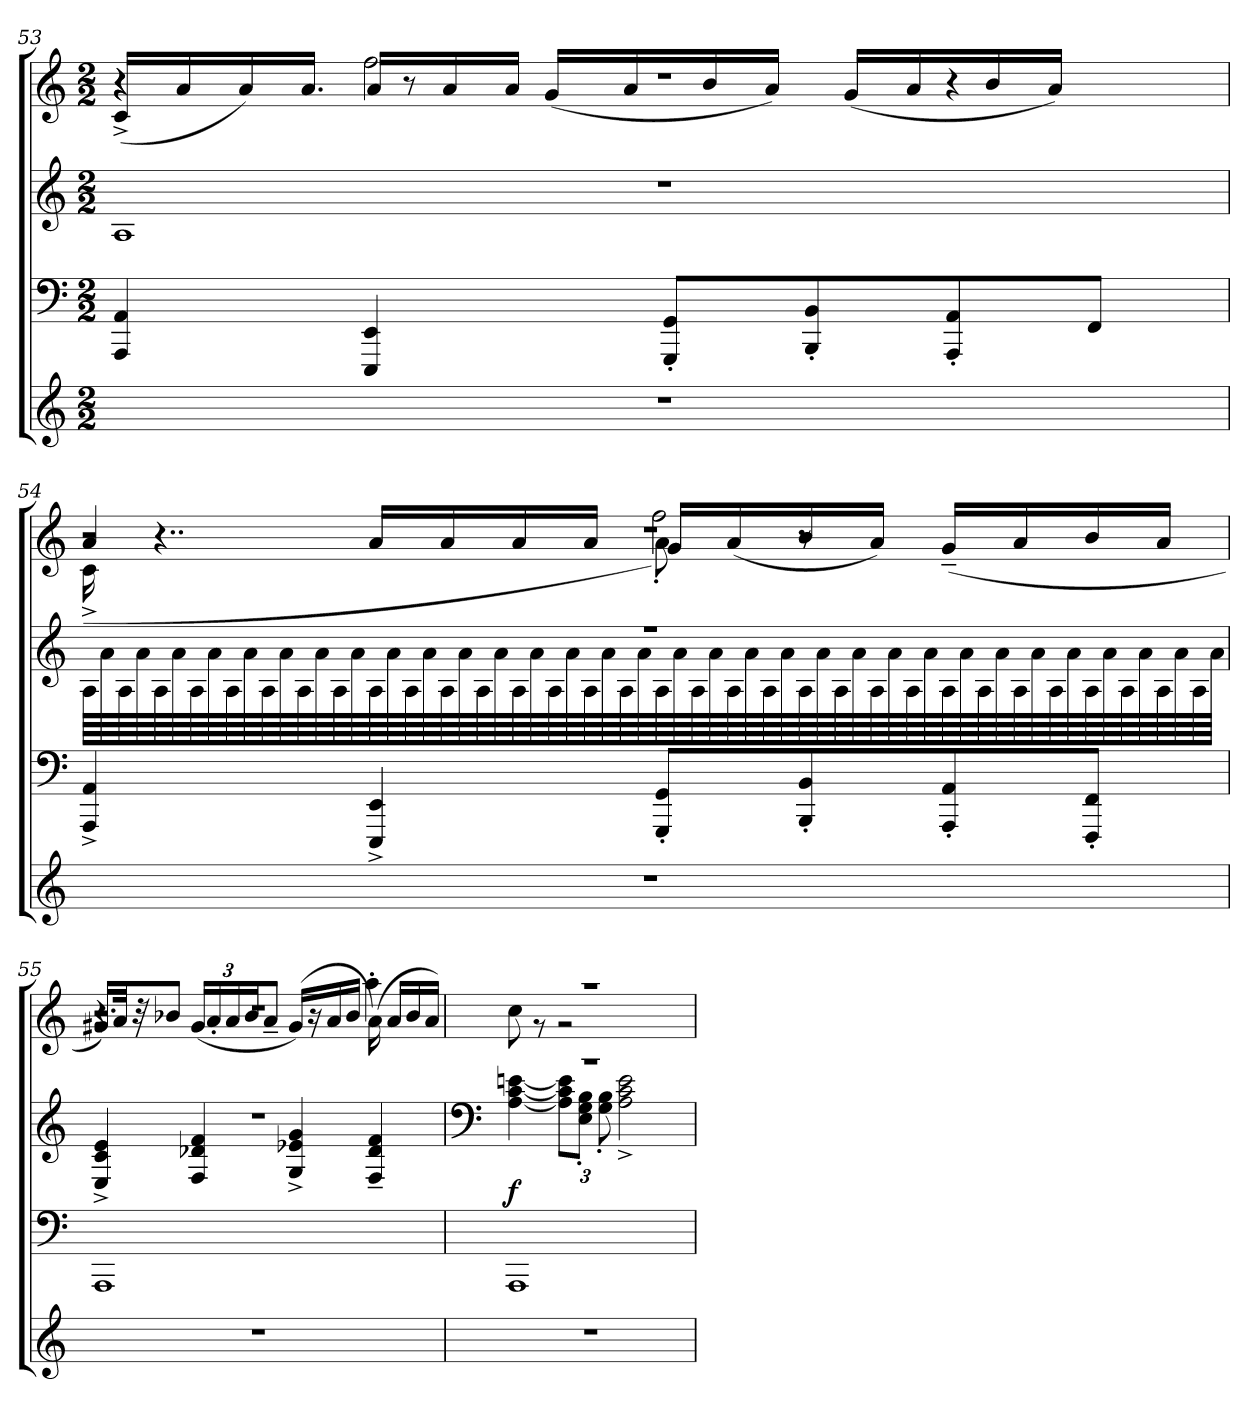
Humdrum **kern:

**kern	**kern	**kern	**dynam	**kern
*part3	*part2	*part2	*part2	*part1
*staff4	*staff3	*staff2	*staff2/3	*staff1
*clefG2	*clefF4	*clefG2	*	*clefG2
*k[]	*k[]	*k[]	*	*k[]
*M2/2	*M2/2	*M2/2	*	*M2/2
=53	=53	=53	=53	=53
*	*	*^	*	*^
*	*	*	*	*	*	*^
*	*	*	*	*	*	*	*^
1r	4AAA/ 4AA/	1r	1A	.	1r	(<16c^/LL	4r	4r
.	.	.	.	.	.	16a/	.	.
.	.	.	.	.	.	16a/)	.	.
.	.	.	.	.	.	16.a/JJ	.	.
.	4EEE/ 4EE/	.	.	.	.	.	2ff\	16a/LL
.	.	.	.	.	.	8r	.	.
.	.	.	.	.	.	.	.	16a/
.	.	.	.	.	.	.	.	16a/JJ
.	.	.	.	.	.	(<16g/LL	.	.
.	.	.	.	.	.	.	.	2ryy
.	.	.	.	.	.	16a/	.	.
.	8GGG/' 8GG/'L	.	.	.	.	.	.	.
.	.	.	.	.	.	16b/	.	.
.	.	.	.	.	.	16a/JJ)	.	.
.	8BBB/' 8BB/'	.	.	.	.	.	.	.
.	.	.	.	.	.	(<16g/LL	.	.
.	.	.	.	.	.	16a/	.	.
.	8AAA/' 8AA/'	.	.	.	.	.	4r	.
.	.	.	.	.	.	16b/	.	.
.	.	.	.	.	.	16a/JJ)	.	.
.	8FF/J	.	.	.	.	.	.	.
.	.	.	.	.	.	16.ryy	.	.
.	.	.	.	.	.	.	.	16ryy
=54	=54	=54	=54	=54	=54	=54	=54	=54
*	*	*tremolo	*	*	*	*	*	*
1r	4AAA/^ 4AA/^	1r	64ALLLL	.	1r	(<16c^\	2r	4a/
.	.	.	64a	.	.	.	.	.
.	.	.	64A	.	.	.	.	.
.	.	.	64a	.	.	.	.	.
.	.	.	64A	.	.	4..r	.	.
.	.	.	64a	.	.	.	.	.
.	.	.	64A	.	.	.	.	.
.	.	.	64a	.	.	.	.	.
.	.	.	64A	.	.	.	.	.
.	.	.	64a	.	.	.	.	.
.	.	.	64A	.	.	.	.	.
.	.	.	64a	.	.	.	.	.
.	.	.	64A	.	.	.	.	.
.	.	.	64a	.	.	.	.	.
.	.	.	64A	.	.	.	.	.
.	.	.	64a	.	.	.	.	.
.	4EEE/^ 4EE/^	.	64A	.	.	.	.	16a/LL
.	.	.	64a	.	.	.	.	.
.	.	.	64A	.	.	.	.	.
.	.	.	64a	.	.	.	.	.
.	.	.	64A	.	.	.	.	16a/
.	.	.	64a	.	.	.	.	.
.	.	.	64A	.	.	.	.	.
.	.	.	64a	.	.	.	.	.
.	.	.	64A	.	.	.	.	16a/
.	.	.	64a	.	.	.	.	.
.	.	.	64A	.	.	.	.	.
.	.	.	64a	.	.	.	.	.
.	.	.	64A	.	.	.	.	16a/JJ
.	.	.	64a	.	.	.	.	.
.	.	.	64A	.	.	.	.	.
.	.	.	64a	.	.	.	.	.
.	8GGG/' 8GG/'L	.	64A	.	.	8a'\)	2ff\	16g/LL
.	.	.	64a	.	.	.	.	.
.	.	.	64A	.	.	.	.	.
.	.	.	64a	.	.	.	.	.
.	.	.	64A	.	.	.	.	(>16a/
.	.	.	64a	.	.	.	.	.
.	.	.	64A	.	.	.	.	.
.	.	.	64a	.	.	.	.	.
.	8BBB/' 8BB/'	.	64A	.	.	8r	.	16b/
.	.	.	64a	.	.	.	.	.
.	.	.	64A	.	.	.	.	.
.	.	.	64a	.	.	.	.	.
.	.	.	64A	.	.	.	.	16a/JJ)
.	.	.	64a	.	.	.	.	.
.	.	.	64A	.	.	.	.	.
.	.	.	64a	.	.	.	.	.
.	8AAA/' 8AA/'	.	64A	.	.	(<16g~/LL	.	4ryy
.	.	.	64a	.	.	.	.	.
.	.	.	64A	.	.	.	.	.
.	.	.	64a	.	.	.	.	.
.	.	.	64A	.	.	16a/	.	.
.	.	.	64a	.	.	.	.	.
.	.	.	64A	.	.	.	.	.
.	.	.	64a	.	.	.	.	.
.	8FFF/' 8FF/'J	.	64A	.	.	16b/	.	.
.	.	.	64a	.	.	.	.	.
.	.	.	64A	.	.	.	.	.
.	.	.	64a	.	.	.	.	.
.	.	.	64A	.	.	16a/JJ	.	.
.	.	.	64a	.	.	.	.	.
.	.	.	64A	.	.	.	.	.
.	.	.	64aJJJJ	.	.	.	.	.
*	*	*Xtremolo	*	*	*	*	*	*
=55	=55	=55	=55	=55	=55	=55	=55	=55
1r	1AAA	1r	4E/^ 4c/^ 4e/^	.	1r	16g#X/LL)	2.r	4r
.	.	.	.	.	.	.	.	.
.	.	.	.	.	.	.	.	.
.	.	.	.	.	.	.	.	.
.	.	.	.	.	.	32a/JK	.	.
.	.	.	.	.	.	.	.	.
.	.	.	.	.	.	32r	.	.
.	.	.	.	.	.	.	.	.
.	.	.	.	.	.	8b-X/J	.	.
.	.	.	.	.	.	.	.	.
.	.	.	.	.	.	.	.	.
.	.	.	.	.	.	.	.	.
.	.	.	.	.	.	.	.	.
.	.	.	.	.	.	.	.	.
.	.	.	.	.	.	.	.	.
.	.	.	.	.	.	.	.	.
*	*	*	*	*	*	*Xbrackettup	*	*
.	.	.	4F/ 4d-X/ 4f/	.	.	(<24g#/LL	.	4a'/
.	.	.	.	.	.	.	.	.
.	.	.	.	.	.	.	.	.
.	.	.	.	.	.	24a/	.	.
.	.	.	.	.	.	.	.	.
.	.	.	.	.	.	.	.	.
.	.	.	.	.	.	.	.	.
.	.	.	.	.	.	24b-/J	.	.
.	.	.	.	.	.	.	.	.
.	.	.	.	.	.	.	.	.
.	.	.	.	.	.	8a~/J	.	.
.	.	.	.	.	.	.	.	.
.	.	.	.	.	.	.	.	.
.	.	.	.	.	.	.	.	.
.	.	.	.	.	.	.	.	.
.	.	.	.	.	.	.	.	.
.	.	.	.	.	.	.	.	.
.	.	.	.	.	.	.	.	.
.	.	.	4G/^ 4e-X/^ 4g/^	.	.	(<16g#/LL)	.	2ryy
.	.	.	.	.	.	16r	.	.
.	.	.	.	.	.	16a/	.	.
.	.	.	.	.	.	16b-/JJ	.	.
.	.	.	4F/~ 4d-/~ 4f/~	.	.	(<16a\)	4aa'\	.
.	.	.	.	.	.	16a/LL	.	.
.	.	.	.	.	.	16b-/	.	.
.	.	.	.	.	.	16a/JJ)	.	.
*	*	*	*	*	*v	*v	*v	*v
=56	=56	=56	=56	=56	=56
*	*	*clefF4	*	*	*
*	*	*	*	*	*^
!	!	!	!	!LO:DY:a=2	!	!
1r	1AAA	1r	[4A\ [4c\ [4en\	f	1r	8cc\
.	.	.	.	.	.	8r
*	*	*	*Xbrackettup	*	*	*
.	.	.	12A\] 12c\] 12e\]L	.	.	2r
.	.	.	12E\' 12G\' 12B\'J	.	.	.
.	.	.	12G\' 12B\'	.	.	.
.	.	.	2A\^ 2c\^ 2e\^	.	.	.
.	.	.	.	.	.	4ryy
*	*	*v	*v	*	*	*
*	*	*	*	*v	*v
=	=	=	=	=
*-	*-	*-	*-	*-
